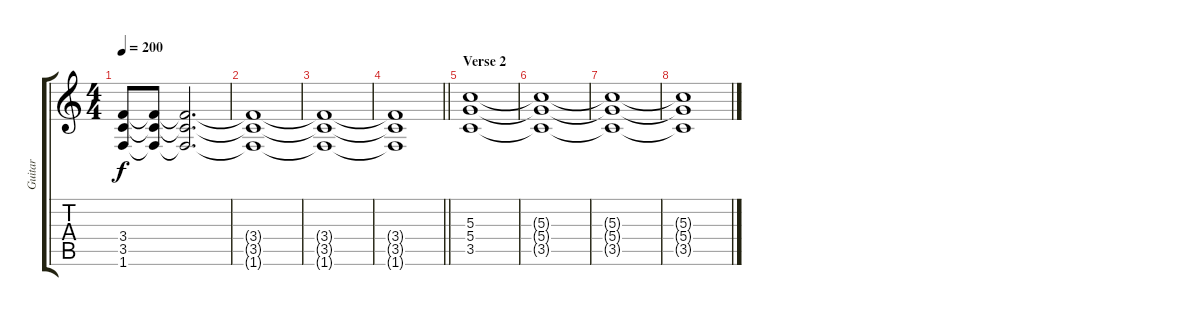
\track ("Guitar" "Guitar") {instrument distortionguitar}
\staff {score tabs}
\tuning (E4 B3 G3 D3 A2 E2) {hide}
\ts (4 4)
\tempo 200
\clef g2
\ks c
(3.4 3.5 1.6).8{dy f volume 11} (3.4{t} 3.5{t} 1.6{t}).8{volume 7} (3.4{t} 3.5{t} 1.6{t}).2{d} |
(3.4{t} 3.5{t} 1.6{t}).1 |
(3.4{t} 3.5{t} 1.6{t}).1 |
\barLineRight lightlight
(3.4{t} 3.5{t} 1.6{t}).1{volume 11} |
\section ("" "Verse 2")
(5.3 5.4 3.5).1{volume 4} |
(5.3{t} 5.4{t} 3.5{t}).1 |
(5.3{t} 5.4{t} 3.5{t}).1 |
(5.3{t} 5.4{t} 3.5{t}).1
